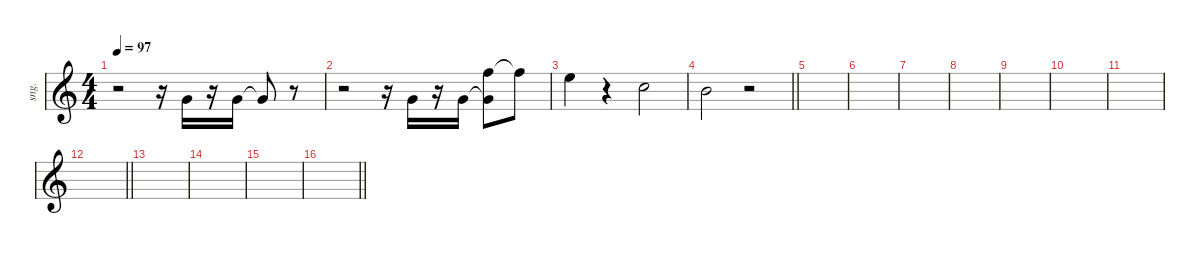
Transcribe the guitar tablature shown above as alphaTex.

\defaultSystemsLayout 4
\hideDynamics
\bracketExtendMode nobrackets
\track ("Singer" "sng.") {instrument lead6voice}
\staff {score}
\tuning (E4 B3 G3 D3 A2 E2)
\ts (4 4)
\tempo 97
\clef g2
\ks c
r.2{dy mf beam Down} r.16{beam Down} 3.1.16{beam Up} r.16{beam Up} 3.1.16{beam Up} 3.1{t}.8{beam Up} r.8{beam Down} |
r.2{beam Down} r.16{beam Down} 3.1.16{beam Up} r.16{beam Up} 3.1.16{beam Up} (3.1{t} 18.2).8{beam Down} 18.2{t}.8{beam Down} |
12.1.4{beam Down} r.4{beam Down} 8.1.2{beam Down} |
\barLineRight lightlight
7.1.2{beam Down} r.2{beam Down} |
|
|
|
|
|
|
|
\barLineRight lightlight
|
|
|
|
\barLineRight lightlight
